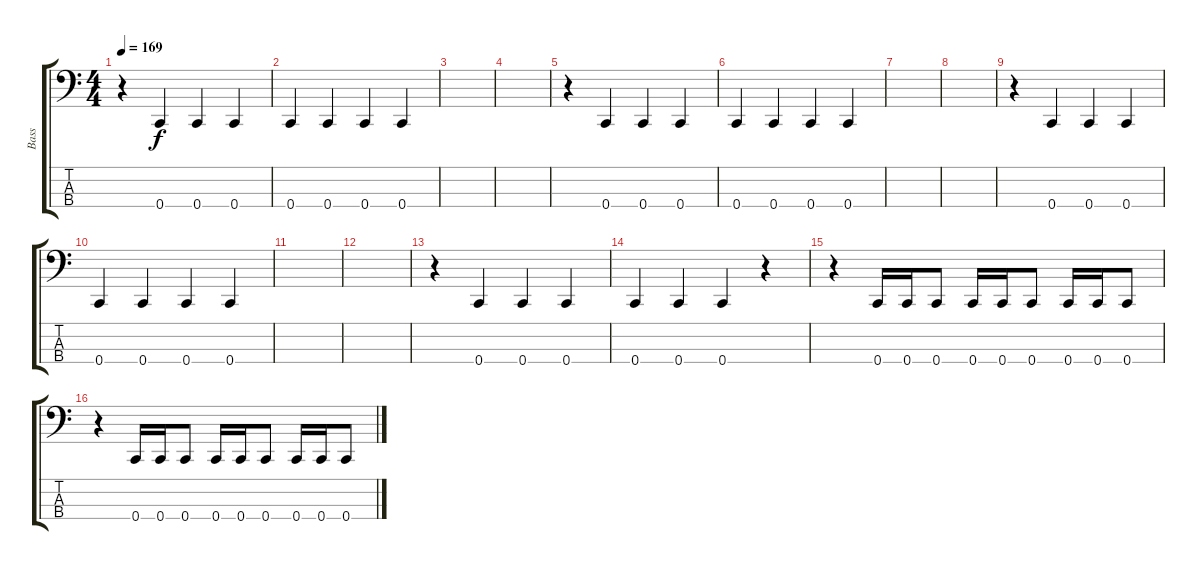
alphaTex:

\track ("Bass" "Bass") {instrument electricbasspick}
\staff {score tabs}
\tuning (F2 C2 G1 C1) {hide}
\ts (4 4)
\tempo 169
\clef f4
\ks c
r.4{dy f} 0.4.4 0.4.4 0.4.4 |
0.4.4 0.4.4 0.4.4 0.4.4 |
|
|
r.4 0.4.4 0.4.4 0.4.4 |
0.4.4 0.4.4 0.4.4 0.4.4 |
|
|
r.4 0.4.4 0.4.4 0.4.4 |
0.4.4 0.4.4 0.4.4 0.4.4 |
|
|
r.4 0.4.4 0.4.4 0.4.4 |
0.4.4 0.4.4 0.4.4 r.4 |
r.4 0.4.16 0.4.16 0.4.8 0.4.16 0.4.16 0.4.8 0.4.16 0.4.16 0.4.8 |
r.4 0.4.16 0.4.16 0.4.8 0.4.16 0.4.16 0.4.8 0.4.16 0.4.16 0.4.8
